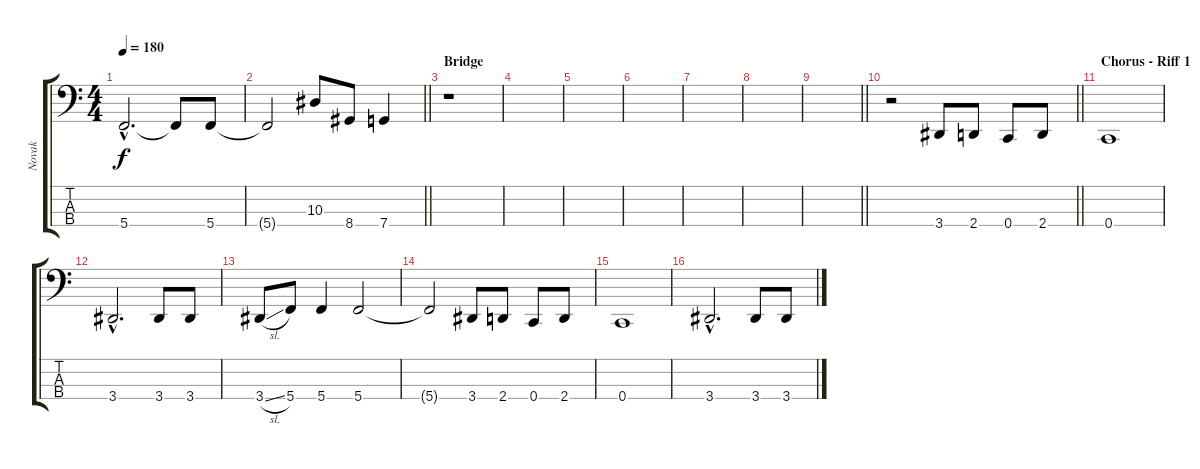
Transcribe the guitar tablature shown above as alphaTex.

\track ("Novak" "Novak") {instrument electricbasspick}
\staff {score tabs}
\tuning (Eb2 Bb1 F1 C1) {hide}
\ts (4 4)
\tempo 180
\clef f4
\ks c
5.4{hac}.2{d dy f} 5.4{t}.8 5.4.8 |
\barLineRight lightlight
5.4{t}.2 10.3.8 8.4.8 7.4.4 |
\section ("" "Bridge")
r.1 |
|
|
|
|
|
\barLineRight lightlight
|
\section ("" "")
\barLineRight lightlight
r.2 3.4.8 2.4.8 0.4.8 2.4.8 |
\section ("" "Chorus - Riff 1")
0.4.1 |
3.4{hac}.2{d} 3.4.8 3.4.8 |
3.4{sl}.8 5.4.8 5.4.4 5.4.2 |
5.4{t}.2 3.4.8 2.4.8 0.4.8 2.4.8 |
0.4.1 |
3.4{hac}.2{d} 3.4.8 3.4.8
